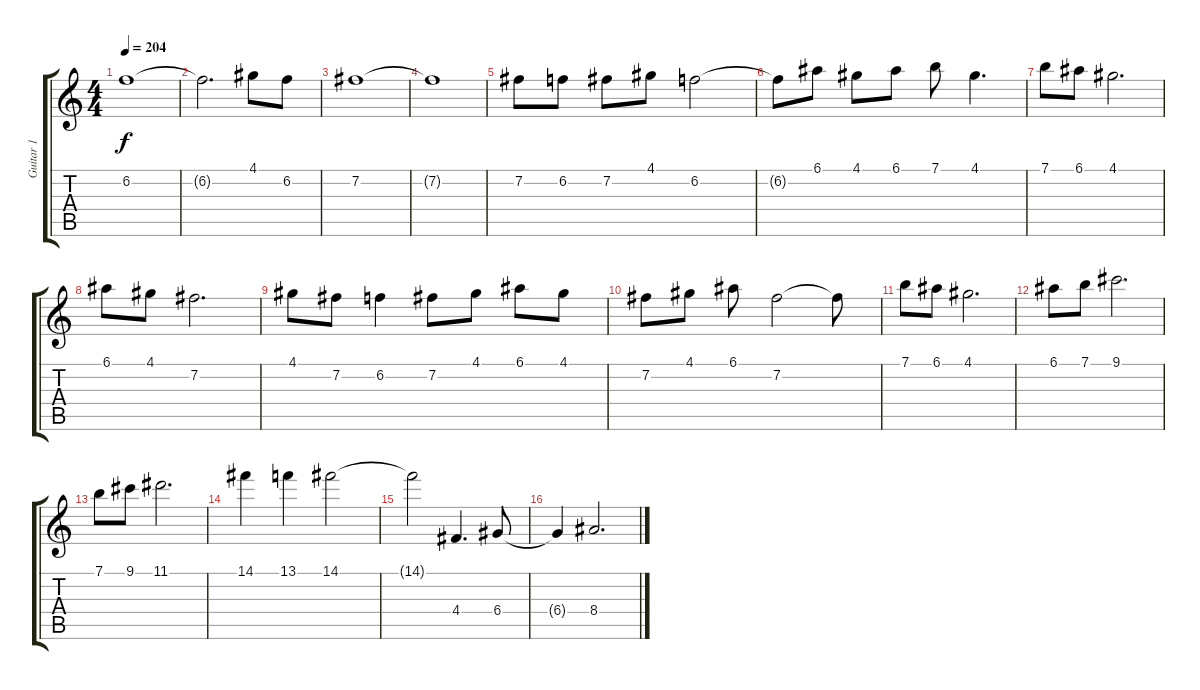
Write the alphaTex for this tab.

\track ("Guitar 1" "Guitar 1") {instrument distortionguitar}
\staff {score tabs}
\tuning (E4 B3 G3 D3 A2 E2) {hide}
\ts (4 4)
\tempo 204
\clef g2
\ks c
6.2.1{dy f} |
6.2{t}.2{d} 4.1.8 6.2.8 |
7.2.1 |
7.2{t}.1 |
7.2.8 6.2.8 7.2.8 4.1.8 6.2.2 |
6.2{t}.8 6.1.8 4.1.8 6.1.8 7.1.8 4.1.4{d} |
7.1.8 6.1.8 4.1.2{d} |
6.1.8 4.1.8 7.2.2{d} |
4.1.8 7.2.8 6.2.4 7.2.8 4.1.8 6.1.8 4.1.8 |
7.2.8 4.1.8 6.1.8 7.2.2 7.2{t}.8 |
7.1.8 6.1.8 4.1.2{d} |
6.1.8 7.1.8 9.1.2{d} |
7.1.8 9.1.8 11.1.2{d} |
14.1.4 13.1.4 14.1.2 |
14.1{t}.2 4.4.4{d} 6.4.8 |
6.4{t}.4 8.4.2{d}
